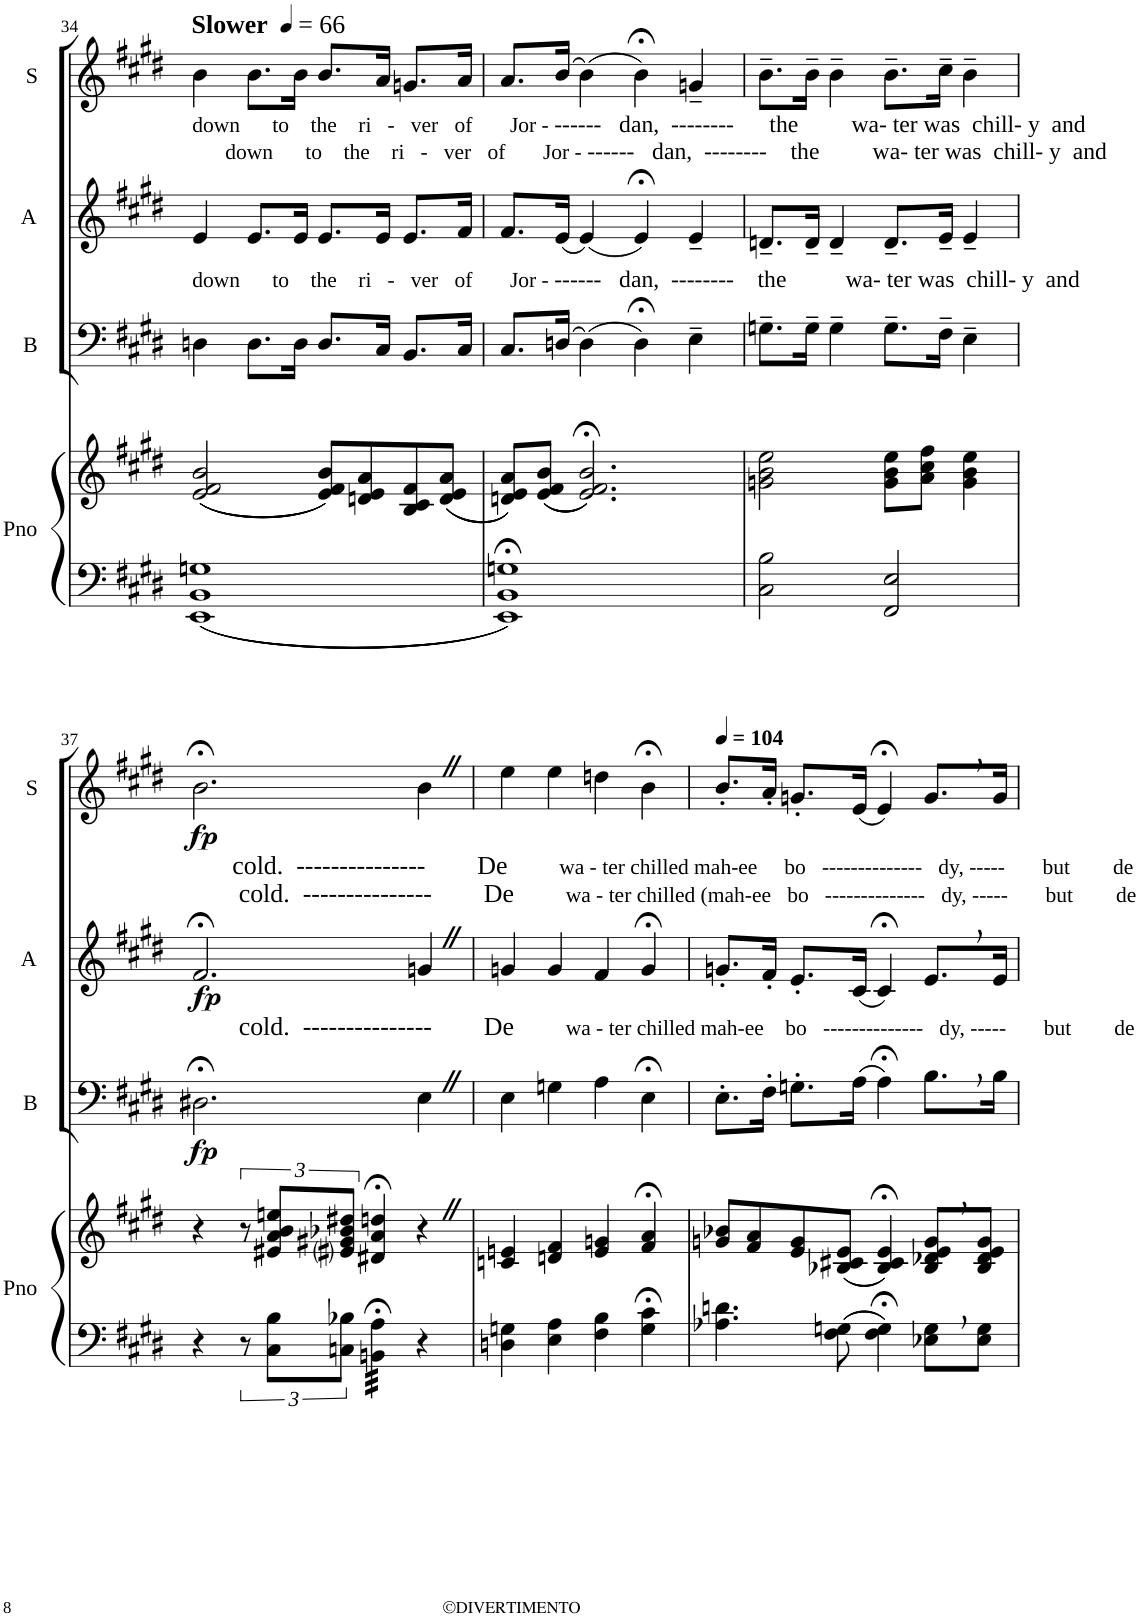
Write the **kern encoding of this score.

**kern	**kern	**kern	**dynam	**kern	**dynam	**kern	**dynam
*part4	*part4	*part3	*part3	*part2	*part2	*part1	*part1
*staff5	*staff4	*staff3	*staff3	*staff2	*staff2	*staff1	*staff1
*I"Piano	*	*I"Basse	*	*I"Alto	*	*I"Soprano	*
*I'Pno	*	*I'B	*	*I'A	*	*I'S	*
!!LO:PB:g=z
*clefF4	*clefG2	*clefF4	*	*clefG2	*	*clefG2	*
*k[f#c#g#d#]	*k[f#c#g#d#]	*k[f#c#g#d#]	*	*k[f#c#g#d#]	*	*k[f#c#g#d#]	*
*E:	*E:	*E:	*	*E:	*	*E:	*
*M4/4	*M4/4	*M4/4	*	*M4/4	*	*M4/4	*
*MM66	*MM66	*MM66	*	*MM66	*	*MM66	*
=34	=34	=34	=34	=34	=34	=34	=34
!	!	!	!	!	!	!LO:TX:a:B:t=Slower	!
!	!	!	!	!LO:TX:a:t=down      to    the    ri   -   ver   of       Jor -	!	!	!
!	!	!	!	!LO:TX:a:t=------   dan,  --------    the         wa- ter was  chill- y  and	!	!	!
!	!	!	!	!LO:TX:a:t=down      to    the    ri   -   ver   of       Jor -	!	!	!
!	!	!	!	!LO:TX:a:t=------   dan,  --------      the         wa- ter was  chill- y  and	!	!	!
!	!	!LO:TX:a:t=down      to    the    ri   -   ver   of       Jor -	!	!	!	!	!
!	!	!LO:TX:a:t=------   dan,  --------    the          wa- ter was  chill- y  and	!	!	!	!	!
1EE 1BB 1Gn	(((2e/ 2f#/ 2b/	4Dn\	.	4e/	.	4b\	.
.	.	8.D\L	.	8.e/L	.	8.b\L	.
.	.	16D\Jk	.	16e/Jk	.	16b\Jk	.
.	8e/ 8f#/ 8b/L)))	8.D/L	.	8.e/L	.	8.b/L	.
.	8dn/ 8e/ 8a/	.	.	.	.	.	.
.	.	16C#/Jk	.	16e/Jk	.	16a/Jk	.
.	8B/ 8c#/ 8f#/	8.BB/L	.	8.e/L	.	8.gn/L	.
.	(((8d/ 8e/ 8a/J	.	.	.	.	.	.
.	.	16C#/Jk	.	16f#/Jk	.	16a/Jk	.
=35	=35	=35	=35	=35	=35	=35	=35
1EE;< 1BB;< 1Gn;<	8dn/ 8e/ 8a/L)))	8.C#/L	.	8.f#/L	.	8.a/L	.
.	(((8e/ 8f#/ 8b/J	.	.	.	.	.	.
.	.	(16Dn/Jk	.	(16e/Jk	.	(16b/Jk	.
.	2.e/;< 2.f#/;< 2.b/;<)))	(4D\)	.	(4e/)	.	(4b\)	.
.	.	4D;<\)	.	4e;</)	.	4b;<\)	.
.	.	4E~\	.	4e~/	.	4gn~/	.
=36	=36	=36	=36	=36	=36	=36	=36
2C#\ 2B\	2gn\ 2b\ 2ee\	8.Gn~\L	.	8.dn~/L	.	8.b~\L	.
.	.	16G~\Jk	.	16d~/Jk	.	16b~\Jk	.
.	.	4G~\	.	4d~/	.	4b~\	.
2FF#/ 2E/	8g\ 8b\ 8ee\L	8.G~\L	.	8.d~/L	.	8.b~\L	.
.	8a\ 8cc#\ 8ff#\J	.	.	.	.	.	.
.	.	16F#~\Jk	.	16e~/Jk	.	16cc#~\Jk	.
.	4g\ 4b\ 4ee\	4E~\	.	4e~/	.	4b~\	.
!!LO:LB:g=z
=37	=37	=37	=37	=37	=37	=37	=37
!	!	!	!	!LO:TX:a:t=cold.  ---------------        De	!	!	!
!	!	!	!	!LO:TX:a:t=wa - ter chilled (mah-ee   bo   --------------   dy, -----       but        de	!	!	!
!	!	!	!	!LO:TX:a:t=cold.  ---------------        De	!	!	!
!	!	!	!	!LO:TX:a:t=wa - ter chilled mah-ee     bo   --------------   dy, -----       but        de	!	!	!
!	!	!LO:TX:a:t=cold.  ---------------        De	!	!	!	!	!
!	!	!LO:TX:a:t=wa - ter chilled mah-ee    bo   --------------   dy, -----       but        de	!	!	!	!	!
!	!	!	!LO:DY:b	!	!LO:DY:b	!	!LO:DY:b
4r	4r	2.D#X;<\	fp	2.f#;</	fp	2.b;<\	fp
12r	12r	.	.	.	.	.	.
12C#\ 12B\L	12e#X/ 12a/ 12b/ 12een/L	.	.	.	.	.	.
12Cn\ 12B-X\J	12e#i/ 12g#X/ 12b-X/ 12dd#X/J	.	.	.	.	.	.
*tremolo	*	*	*	*	*	*	*
32BBn\;< 32A\;<LLL	4d#X/;< 4a/;< 4ddn/;<	.	.	.	.	.	.
32BBn\;< 32A\;<	.	.	.	.	.	.	.
32BBn\;< 32A\;<	.	.	.	.	.	.	.
32BBn\;< 32A\;<	.	.	.	.	.	.	.
32BBn\;< 32A\;<	.	.	.	.	.	.	.
32BBn\;< 32A\;<	.	.	.	.	.	.	.
32BBn\;< 32A\;<	.	.	.	.	.	.	.
32BBn\;< 32A\;<JJJ	.	.	.	.	.	.	.
*Xtremolo	*	*	*	*	*	*	*
4r	4r	4EZ\	.	4gnZ/	.	4bZ\	.
=38	=38	=38	=38	=38	=38	=38	=38
4Dn\ 4Gn\	4cn/ 4en/	4E\	.	4gn/	.	4ee\	.
4E\ 4A\	4dn/ 4f#/	4Gn\	.	4g/	.	4ee\	.
4F#\ 4B\	4e/ 4gn/	4A\	.	4f#/	.	4ddn\	.
4G\;< 4c#\;<	4f#/;< 4a/;<	4E;<\	.	4g;</	.	4b;<\	.
=39	=39	=39	=39	=39	=39	=39	=39
*	*	*	*	*	*	*MM104	*
4.A-X\ 4.dn\	8gn/ 8b-X/L	8.E'\L	.	8.gn'/L	.	8.b'/L	.
.	8f#/ 8a/	.	.	.	.	.	.
.	.	16F#'\Jk	.	16f#'/Jk	.	16a'/Jk	.
.	8e/ 8g/	8.Gn'\L	.	8.e'/L	.	8.gn'/L	.
8F#\ 8Gn\	((8B-X/ 8c#X/ 8e/J	.	.	.	.	.	.
.	.	(16A\Jk	.	(16c#/Jk	.	(16e/Jk	.
4F#\;< 4G\;<	4B-/;< 4c#/;< 4e/;<))	4A;<\)	.	4c#;</)	.	4e;</)	.
8E-X\, 8G\,L	8B-/, 8d-X/, 8e/, 8g/,L	8.B,\L	.	8.e,/L	.	8.g,/L	.
8E-\ 8G\J	8B-/ 8d-/ 8e/ 8g/J	.	.	.	.	.	.
.	.	16B\Jk	.	16e/Jk	.	16g/Jk	.
=	=	=	=	=	=	=	=
*-	*-	*-	*-	*-	*-	*-	*-
